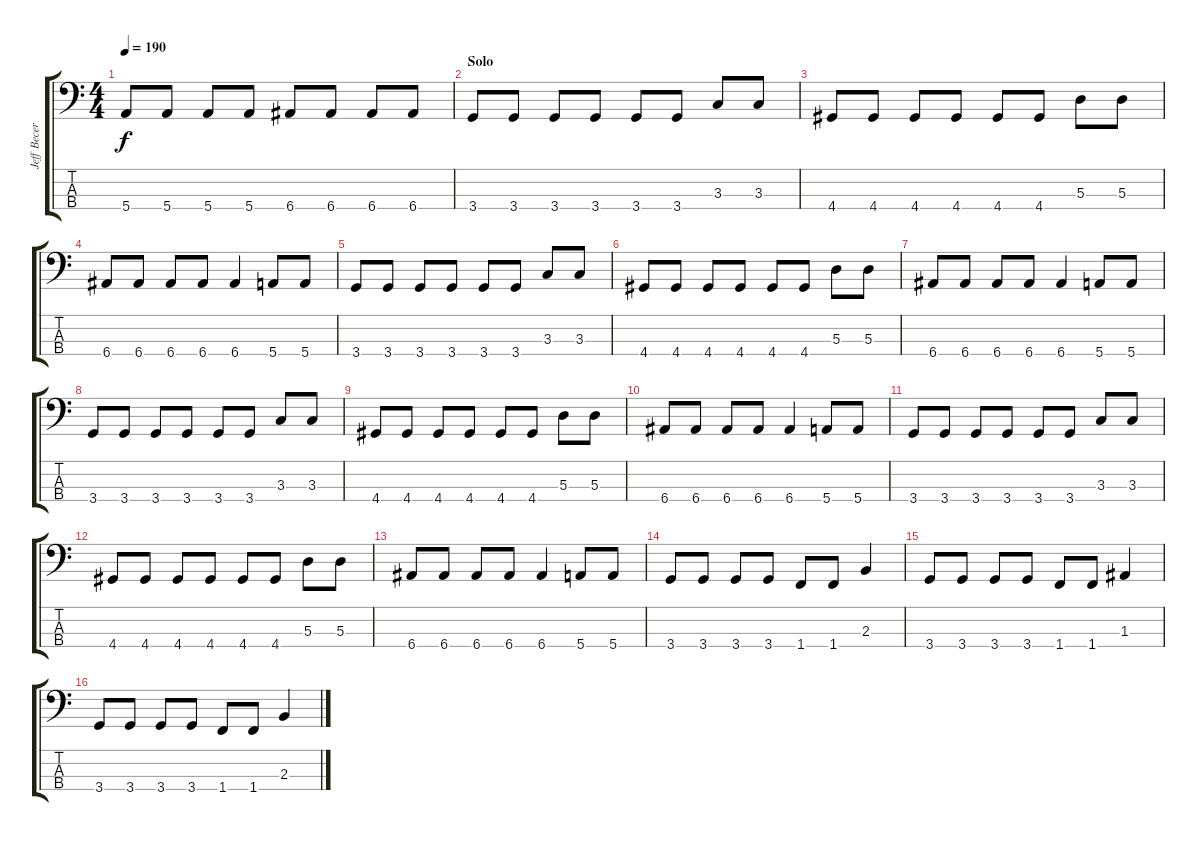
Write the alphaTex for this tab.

\track ("Jeff Becerra" "Jeff Becer") {instrument electricbassfinger}
\staff {score tabs}
\tuning (G2 D2 A1 E1) {hide}
\ts (4 4)
\tempo 190
\clef f4
\ks c
5.4.8{dy f} 5.4.8 5.4.8 5.4.8 6.4.8 6.4.8 6.4.8 6.4.8 |
\section ("" "Solo")
3.4.8 3.4.8 3.4.8 3.4.8 3.4.8 3.4.8 3.3.8 3.3.8 |
4.4.8 4.4.8 4.4.8 4.4.8 4.4.8 4.4.8 5.3.8 5.3.8 |
6.4.8 6.4.8 6.4.8 6.4.8 6.4.4 5.4.8 5.4.8 |
3.4.8 3.4.8 3.4.8 3.4.8 3.4.8 3.4.8 3.3.8 3.3.8 |
4.4.8 4.4.8 4.4.8 4.4.8 4.4.8 4.4.8 5.3.8 5.3.8 |
6.4.8 6.4.8 6.4.8 6.4.8 6.4.4 5.4.8 5.4.8 |
3.4.8 3.4.8 3.4.8 3.4.8 3.4.8 3.4.8 3.3.8 3.3.8 |
4.4.8 4.4.8 4.4.8 4.4.8 4.4.8 4.4.8 5.3.8 5.3.8 |
6.4.8 6.4.8 6.4.8 6.4.8 6.4.4 5.4.8 5.4.8 |
3.4.8 3.4.8 3.4.8 3.4.8 3.4.8 3.4.8 3.3.8 3.3.8 |
4.4.8 4.4.8 4.4.8 4.4.8 4.4.8 4.4.8 5.3.8 5.3.8 |
6.4.8 6.4.8 6.4.8 6.4.8 6.4.4 5.4.8 5.4.8 |
3.4.8 3.4.8 3.4.8 3.4.8 1.4.8 1.4.8 2.3.4 |
3.4.8 3.4.8 3.4.8 3.4.8 1.4.8 1.4.8 1.3.4 |
3.4.8 3.4.8 3.4.8 3.4.8 1.4.8 1.4.8 2.3.4
